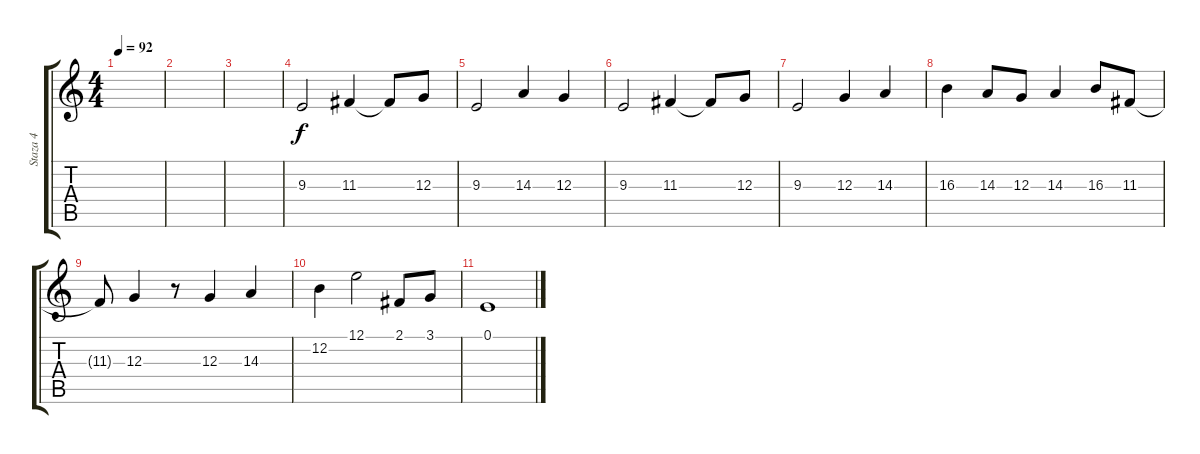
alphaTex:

\track ("Staza 4" "Staza 4") {instrument violin}
\staff {score tabs}
\tuning (E4 B3 G3 D3 A2 E2) {hide}
\ts (4 4)
\tempo 92
\clef g2
\ks c
|
|
|
9.3.2 11.3.4 11.3{t}.8 12.3.8 |
9.3.2 14.3.4 12.3.4 |
9.3.2 11.3.4 11.3{t}.8 12.3.8 |
9.3.2 12.3.4 14.3.4 |
16.3.4 14.3.8 12.3.8 14.3.4 16.3.8 11.3.8 |
11.3{t}.8 12.3.4 r.8 12.3.4 14.3.4 |
12.2.4 12.1.2 2.1.8 3.1.8 |
0.1.1
